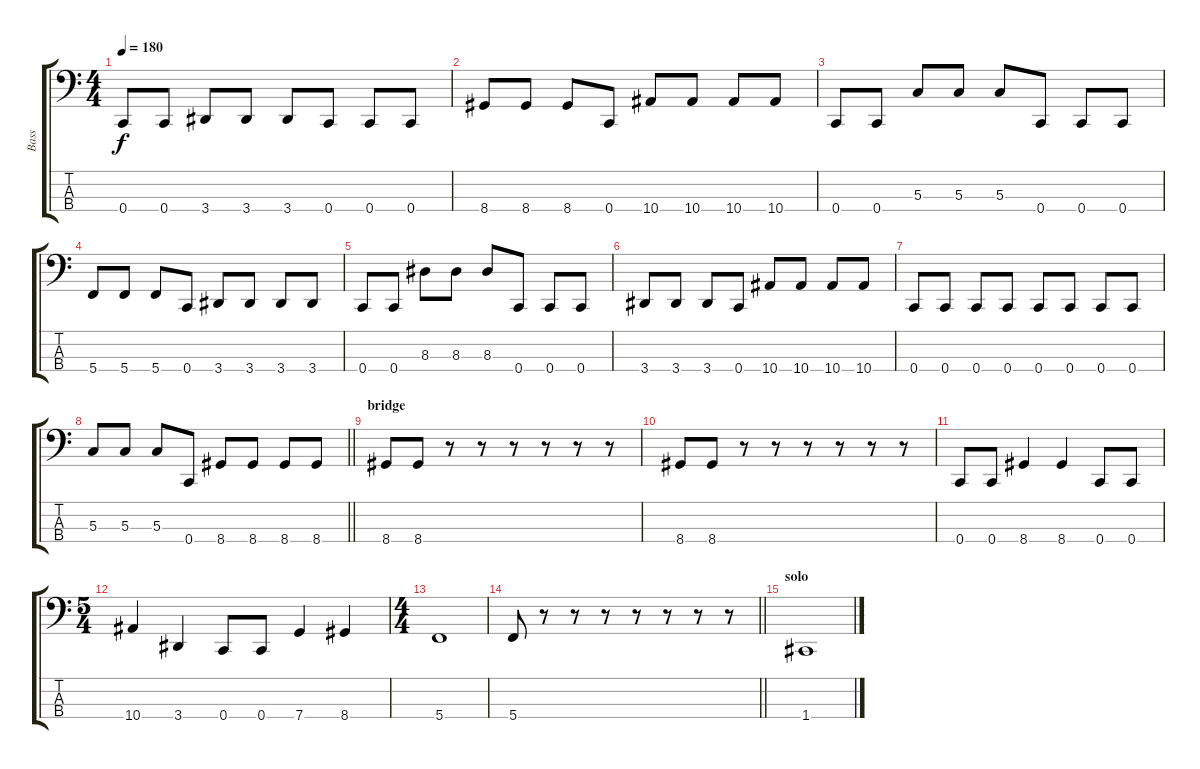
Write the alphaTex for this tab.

\track ("Bass" "Bass") {instrument electricbassfinger}
\staff {score tabs}
\tuning (F2 C2 G1 C1) {hide}
\ts (4 4)
\tempo 180
\clef f4
\ks c
0.4.8{dy f} 0.4.8 3.4.8 3.4.8 3.4.8 0.4.8 0.4.8 0.4.8 |
8.4.8 8.4.8 8.4.8 0.4.8 10.4.8 10.4.8 10.4.8 10.4.8 |
0.4.8 0.4.8 5.3.8 5.3.8 5.3.8 0.4.8 0.4.8 0.4.8 |
5.4.8 5.4.8 5.4.8 0.4.8 3.4.8 3.4.8 3.4.8 3.4.8 |
0.4.8 0.4.8 8.3.8 8.3.8 8.3.8 0.4.8 0.4.8 0.4.8 |
3.4.8 3.4.8 3.4.8 0.4.8 10.4.8 10.4.8 10.4.8 10.4.8 |
0.4.8 0.4.8 0.4.8 0.4.8 0.4.8 0.4.8 0.4.8 0.4.8 |
\barLineRight lightlight
5.3.8 5.3.8 5.3.8 0.4.8 8.4.8 8.4.8 8.4.8 8.4.8 |
\section ("" "bridge")
8.4.8 8.4.8 r.8 r.8 r.8 r.8 r.8 r.8 |
8.4.8 8.4.8 r.8 r.8 r.8 r.8 r.8 r.8 |
0.4.8 0.4.8 8.4.4 8.4.4 0.4.8 0.4.8 |
\ts (5 4)
10.4.4 3.4.4 0.4.8 0.4.8 7.4.4 8.4.4 |
\ts (4 4)
5.4.1 |
\barLineRight lightlight
5.4.8 r.8 r.8 r.8 r.8 r.8 r.8 r.8 |
\section ("" "solo")
1.4.1
